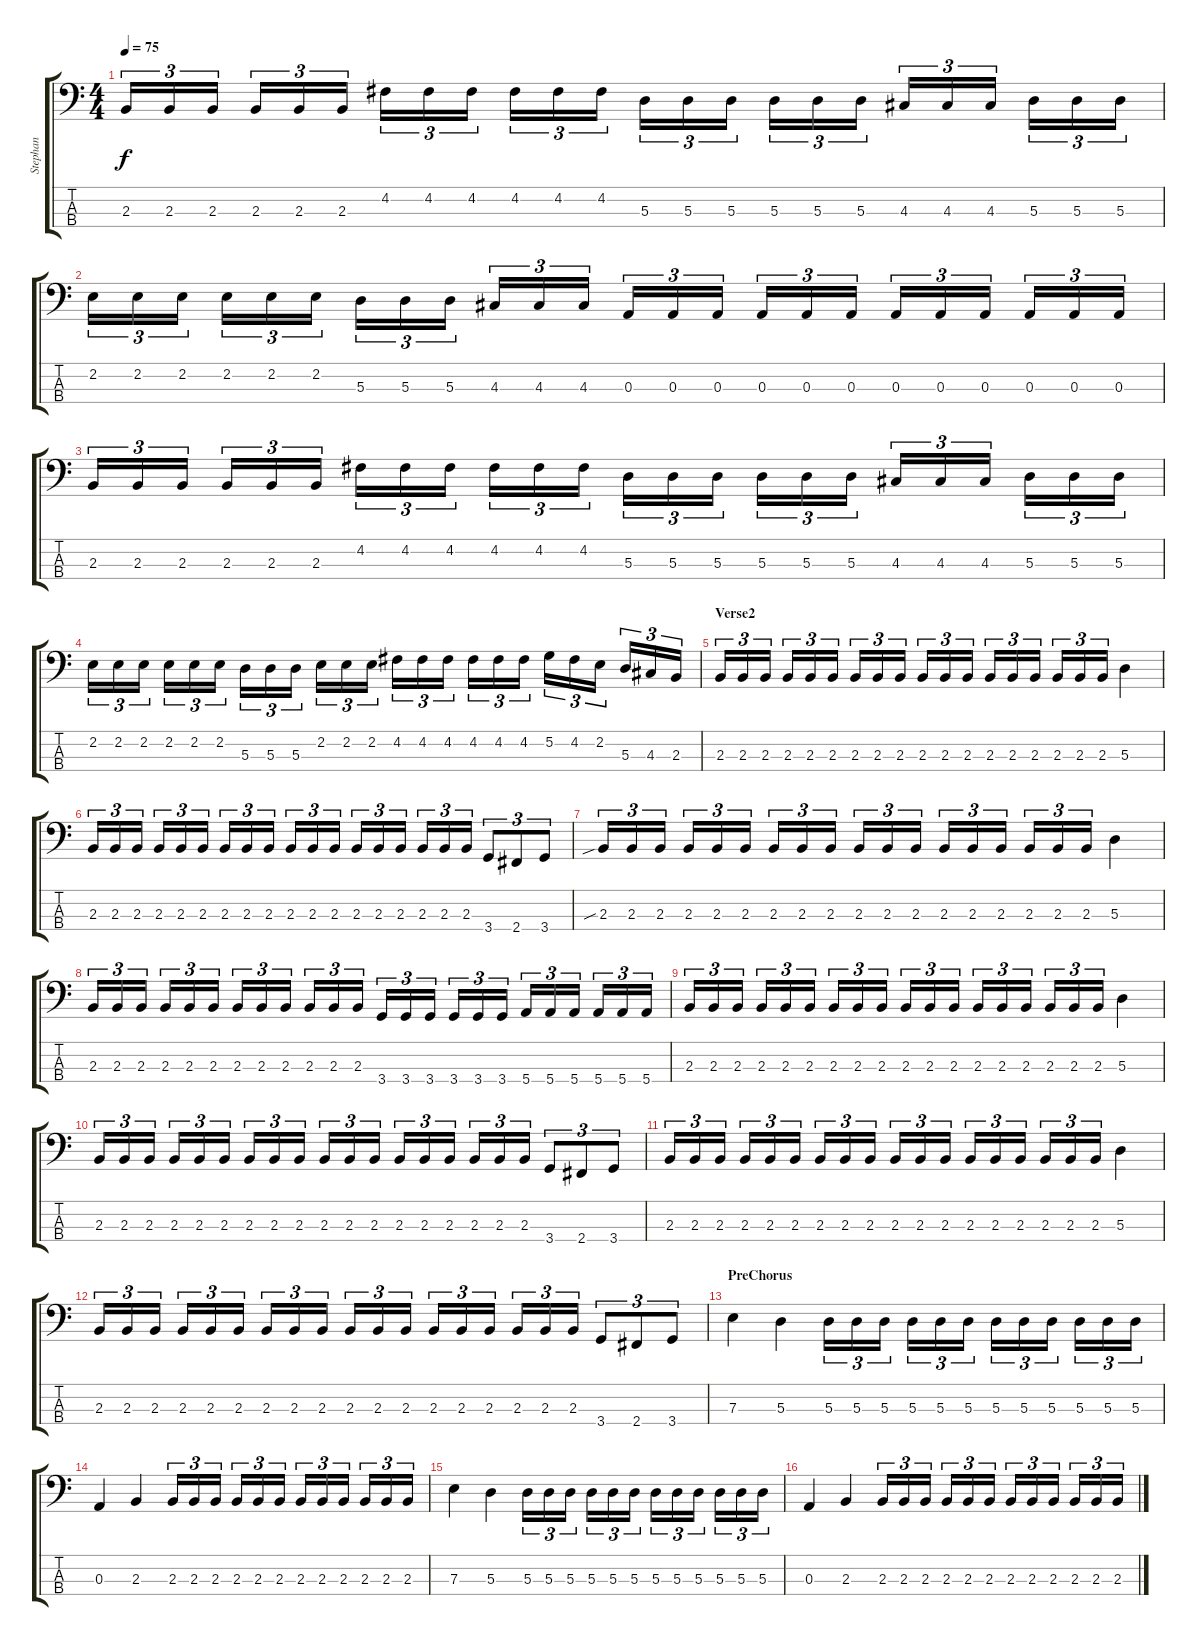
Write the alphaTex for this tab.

\track ("Stephan" "Stephan") {instrument electricbasspick}
\staff {score tabs}
\tuning (G2 D2 A1 E1) {hide}
\ts (4 4)
\tempo 75
\clef f4
\ks c
2.3.16{tu (3 2) dy f} 2.3.16{tu (3 2)} 2.3.16{tu (3 2)} 2.3.16{tu (3 2)} 2.3.16{tu (3 2)} 2.3.16{tu (3 2)} 4.2.16{tu (3 2)} 4.2.16{tu (3 2)} 4.2.16{tu (3 2)} 4.2.16{tu (3 2)} 4.2.16{tu (3 2)} 4.2.16{tu (3 2)} 5.3.16{tu (3 2)} 5.3.16{tu (3 2)} 5.3.16{tu (3 2)} 5.3.16{tu (3 2)} 5.3.16{tu (3 2)} 5.3.16{tu (3 2)} 4.3.16{tu (3 2)} 4.3.16{tu (3 2)} 4.3.16{tu (3 2)} 5.3.16{tu (3 2)} 5.3.16{tu (3 2)} 5.3.16{tu (3 2)} |
2.2.16{tu (3 2)} 2.2.16{tu (3 2)} 2.2.16{tu (3 2)} 2.2.16{tu (3 2)} 2.2.16{tu (3 2)} 2.2.16{tu (3 2)} 5.3.16{tu (3 2)} 5.3.16{tu (3 2)} 5.3.16{tu (3 2)} 4.3.16{tu (3 2)} 4.3.16{tu (3 2)} 4.3.16{tu (3 2)} 0.3.16{tu (3 2)} 0.3.16{tu (3 2)} 0.3.16{tu (3 2)} 0.3.16{tu (3 2)} 0.3.16{tu (3 2)} 0.3.16{tu (3 2)} 0.3.16{tu (3 2)} 0.3.16{tu (3 2)} 0.3.16{tu (3 2)} 0.3.16{tu (3 2)} 0.3.16{tu (3 2)} 0.3.16{tu (3 2)} |
2.3.16{tu (3 2)} 2.3.16{tu (3 2)} 2.3.16{tu (3 2)} 2.3.16{tu (3 2)} 2.3.16{tu (3 2)} 2.3.16{tu (3 2)} 4.2.16{tu (3 2)} 4.2.16{tu (3 2)} 4.2.16{tu (3 2)} 4.2.16{tu (3 2)} 4.2.16{tu (3 2)} 4.2.16{tu (3 2)} 5.3.16{tu (3 2)} 5.3.16{tu (3 2)} 5.3.16{tu (3 2)} 5.3.16{tu (3 2)} 5.3.16{tu (3 2)} 5.3.16{tu (3 2)} 4.3.16{tu (3 2)} 4.3.16{tu (3 2)} 4.3.16{tu (3 2)} 5.3.16{tu (3 2)} 5.3.16{tu (3 2)} 5.3.16{tu (3 2)} |
2.2.16{tu (3 2)} 2.2.16{tu (3 2)} 2.2.16{tu (3 2)} 2.2.16{tu (3 2)} 2.2.16{tu (3 2)} 2.2.16{tu (3 2)} 5.3.16{tu (3 2)} 5.3.16{tu (3 2)} 5.3.16{tu (3 2)} 2.2.16{tu (3 2)} 2.2.16{tu (3 2)} 2.2.16{tu (3 2)} 4.2.16{tu (3 2)} 4.2.16{tu (3 2)} 4.2.16{tu (3 2)} 4.2.16{tu (3 2)} 4.2.16{tu (3 2)} 4.2.16{tu (3 2)} 5.2.16{tu (3 2)} 4.2.16{tu (3 2)} 2.2.16{tu (3 2)} 5.3.16{tu (3 2)} 4.3.16{tu (3 2)} 2.3.16{tu (3 2)} |
\section ("" "Verse2")
2.3.16{tu (3 2)} 2.3.16{tu (3 2)} 2.3.16{tu (3 2)} 2.3.16{tu (3 2)} 2.3.16{tu (3 2)} 2.3.16{tu (3 2)} 2.3.16{tu (3 2)} 2.3.16{tu (3 2)} 2.3.16{tu (3 2)} 2.3.16{tu (3 2)} 2.3.16{tu (3 2)} 2.3.16{tu (3 2)} 2.3.16{tu (3 2)} 2.3.16{tu (3 2)} 2.3.16{tu (3 2)} 2.3.16{tu (3 2)} 2.3.16{tu (3 2)} 2.3.16{tu (3 2)} 5.3.4 |
2.3.16{tu (3 2)} 2.3.16{tu (3 2)} 2.3.16{tu (3 2)} 2.3.16{tu (3 2)} 2.3.16{tu (3 2)} 2.3.16{tu (3 2)} 2.3.16{tu (3 2)} 2.3.16{tu (3 2)} 2.3.16{tu (3 2)} 2.3.16{tu (3 2)} 2.3.16{tu (3 2)} 2.3.16{tu (3 2)} 2.3.16{tu (3 2)} 2.3.16{tu (3 2)} 2.3.16{tu (3 2)} 2.3.16{tu (3 2)} 2.3.16{tu (3 2)} 2.3.16{tu (3 2)} 3.4.8{tu (3 2)} 2.4.8{tu (3 2)} 3.4.8{tu (3 2)} |
2.3{sib}.16{tu (3 2)} 2.3.16{tu (3 2)} 2.3.16{tu (3 2)} 2.3.16{tu (3 2)} 2.3.16{tu (3 2)} 2.3.16{tu (3 2)} 2.3.16{tu (3 2)} 2.3.16{tu (3 2)} 2.3.16{tu (3 2)} 2.3.16{tu (3 2)} 2.3.16{tu (3 2)} 2.3.16{tu (3 2)} 2.3.16{tu (3 2)} 2.3.16{tu (3 2)} 2.3.16{tu (3 2)} 2.3.16{tu (3 2)} 2.3.16{tu (3 2)} 2.3.16{tu (3 2)} 5.3.4 |
2.3.16{tu (3 2)} 2.3.16{tu (3 2)} 2.3.16{tu (3 2)} 2.3.16{tu (3 2)} 2.3.16{tu (3 2)} 2.3.16{tu (3 2)} 2.3.16{tu (3 2)} 2.3.16{tu (3 2)} 2.3.16{tu (3 2)} 2.3.16{tu (3 2)} 2.3.16{tu (3 2)} 2.3.16{tu (3 2)} 3.4.16{tu (3 2)} 3.4.16{tu (3 2)} 3.4.16{tu (3 2)} 3.4.16{tu (3 2)} 3.4.16{tu (3 2)} 3.4.16{tu (3 2)} 5.4.16{tu (3 2)} 5.4.16{tu (3 2)} 5.4.16{tu (3 2)} 5.4.16{tu (3 2)} 5.4.16{tu (3 2)} 5.4.16{tu (3 2)} |
2.3.16{tu (3 2)} 2.3.16{tu (3 2)} 2.3.16{tu (3 2)} 2.3.16{tu (3 2)} 2.3.16{tu (3 2)} 2.3.16{tu (3 2)} 2.3.16{tu (3 2)} 2.3.16{tu (3 2)} 2.3.16{tu (3 2)} 2.3.16{tu (3 2)} 2.3.16{tu (3 2)} 2.3.16{tu (3 2)} 2.3.16{tu (3 2)} 2.3.16{tu (3 2)} 2.3.16{tu (3 2)} 2.3.16{tu (3 2)} 2.3.16{tu (3 2)} 2.3.16{tu (3 2)} 5.3.4 |
2.3.16{tu (3 2)} 2.3.16{tu (3 2)} 2.3.16{tu (3 2)} 2.3.16{tu (3 2)} 2.3.16{tu (3 2)} 2.3.16{tu (3 2)} 2.3.16{tu (3 2)} 2.3.16{tu (3 2)} 2.3.16{tu (3 2)} 2.3.16{tu (3 2)} 2.3.16{tu (3 2)} 2.3.16{tu (3 2)} 2.3.16{tu (3 2)} 2.3.16{tu (3 2)} 2.3.16{tu (3 2)} 2.3.16{tu (3 2)} 2.3.16{tu (3 2)} 2.3.16{tu (3 2)} 3.4.8{tu (3 2)} 2.4.8{tu (3 2)} 3.4.8{tu (3 2)} |
2.3.16{tu (3 2)} 2.3.16{tu (3 2)} 2.3.16{tu (3 2)} 2.3.16{tu (3 2)} 2.3.16{tu (3 2)} 2.3.16{tu (3 2)} 2.3.16{tu (3 2)} 2.3.16{tu (3 2)} 2.3.16{tu (3 2)} 2.3.16{tu (3 2)} 2.3.16{tu (3 2)} 2.3.16{tu (3 2)} 2.3.16{tu (3 2)} 2.3.16{tu (3 2)} 2.3.16{tu (3 2)} 2.3.16{tu (3 2)} 2.3.16{tu (3 2)} 2.3.16{tu (3 2)} 5.3.4 |
2.3.16{tu (3 2)} 2.3.16{tu (3 2)} 2.3.16{tu (3 2)} 2.3.16{tu (3 2)} 2.3.16{tu (3 2)} 2.3.16{tu (3 2)} 2.3.16{tu (3 2)} 2.3.16{tu (3 2)} 2.3.16{tu (3 2)} 2.3.16{tu (3 2)} 2.3.16{tu (3 2)} 2.3.16{tu (3 2)} 2.3.16{tu (3 2)} 2.3.16{tu (3 2)} 2.3.16{tu (3 2)} 2.3.16{tu (3 2)} 2.3.16{tu (3 2)} 2.3.16{tu (3 2)} 3.4.8{tu (3 2)} 2.4.8{tu (3 2)} 3.4.8{tu (3 2)} |
\section ("" "PreChorus")
7.3.4 5.3.4 5.3.16{tu (3 2)} 5.3.16{tu (3 2)} 5.3.16{tu (3 2)} 5.3.16{tu (3 2)} 5.3.16{tu (3 2)} 5.3.16{tu (3 2)} 5.3.16{tu (3 2)} 5.3.16{tu (3 2)} 5.3.16{tu (3 2)} 5.3.16{tu (3 2)} 5.3.16{tu (3 2)} 5.3.16{tu (3 2)} |
0.3.4 2.3.4 2.3.16{tu (3 2)} 2.3.16{tu (3 2)} 2.3.16{tu (3 2)} 2.3.16{tu (3 2)} 2.3.16{tu (3 2)} 2.3.16{tu (3 2)} 2.3.16{tu (3 2)} 2.3.16{tu (3 2)} 2.3.16{tu (3 2)} 2.3.16{tu (3 2)} 2.3.16{tu (3 2)} 2.3.16{tu (3 2)} |
7.3.4 5.3.4 5.3.16{tu (3 2)} 5.3.16{tu (3 2)} 5.3.16{tu (3 2)} 5.3.16{tu (3 2)} 5.3.16{tu (3 2)} 5.3.16{tu (3 2)} 5.3.16{tu (3 2)} 5.3.16{tu (3 2)} 5.3.16{tu (3 2)} 5.3.16{tu (3 2)} 5.3.16{tu (3 2)} 5.3.16{tu (3 2)} |
0.3.4 2.3.4 2.3.16{tu (3 2)} 2.3.16{tu (3 2)} 2.3.16{tu (3 2)} 2.3.16{tu (3 2)} 2.3.16{tu (3 2)} 2.3.16{tu (3 2)} 2.3.16{tu (3 2)} 2.3.16{tu (3 2)} 2.3.16{tu (3 2)} 2.3.16{tu (3 2)} 2.3.16{tu (3 2)} 2.3.16{tu (3 2)}
